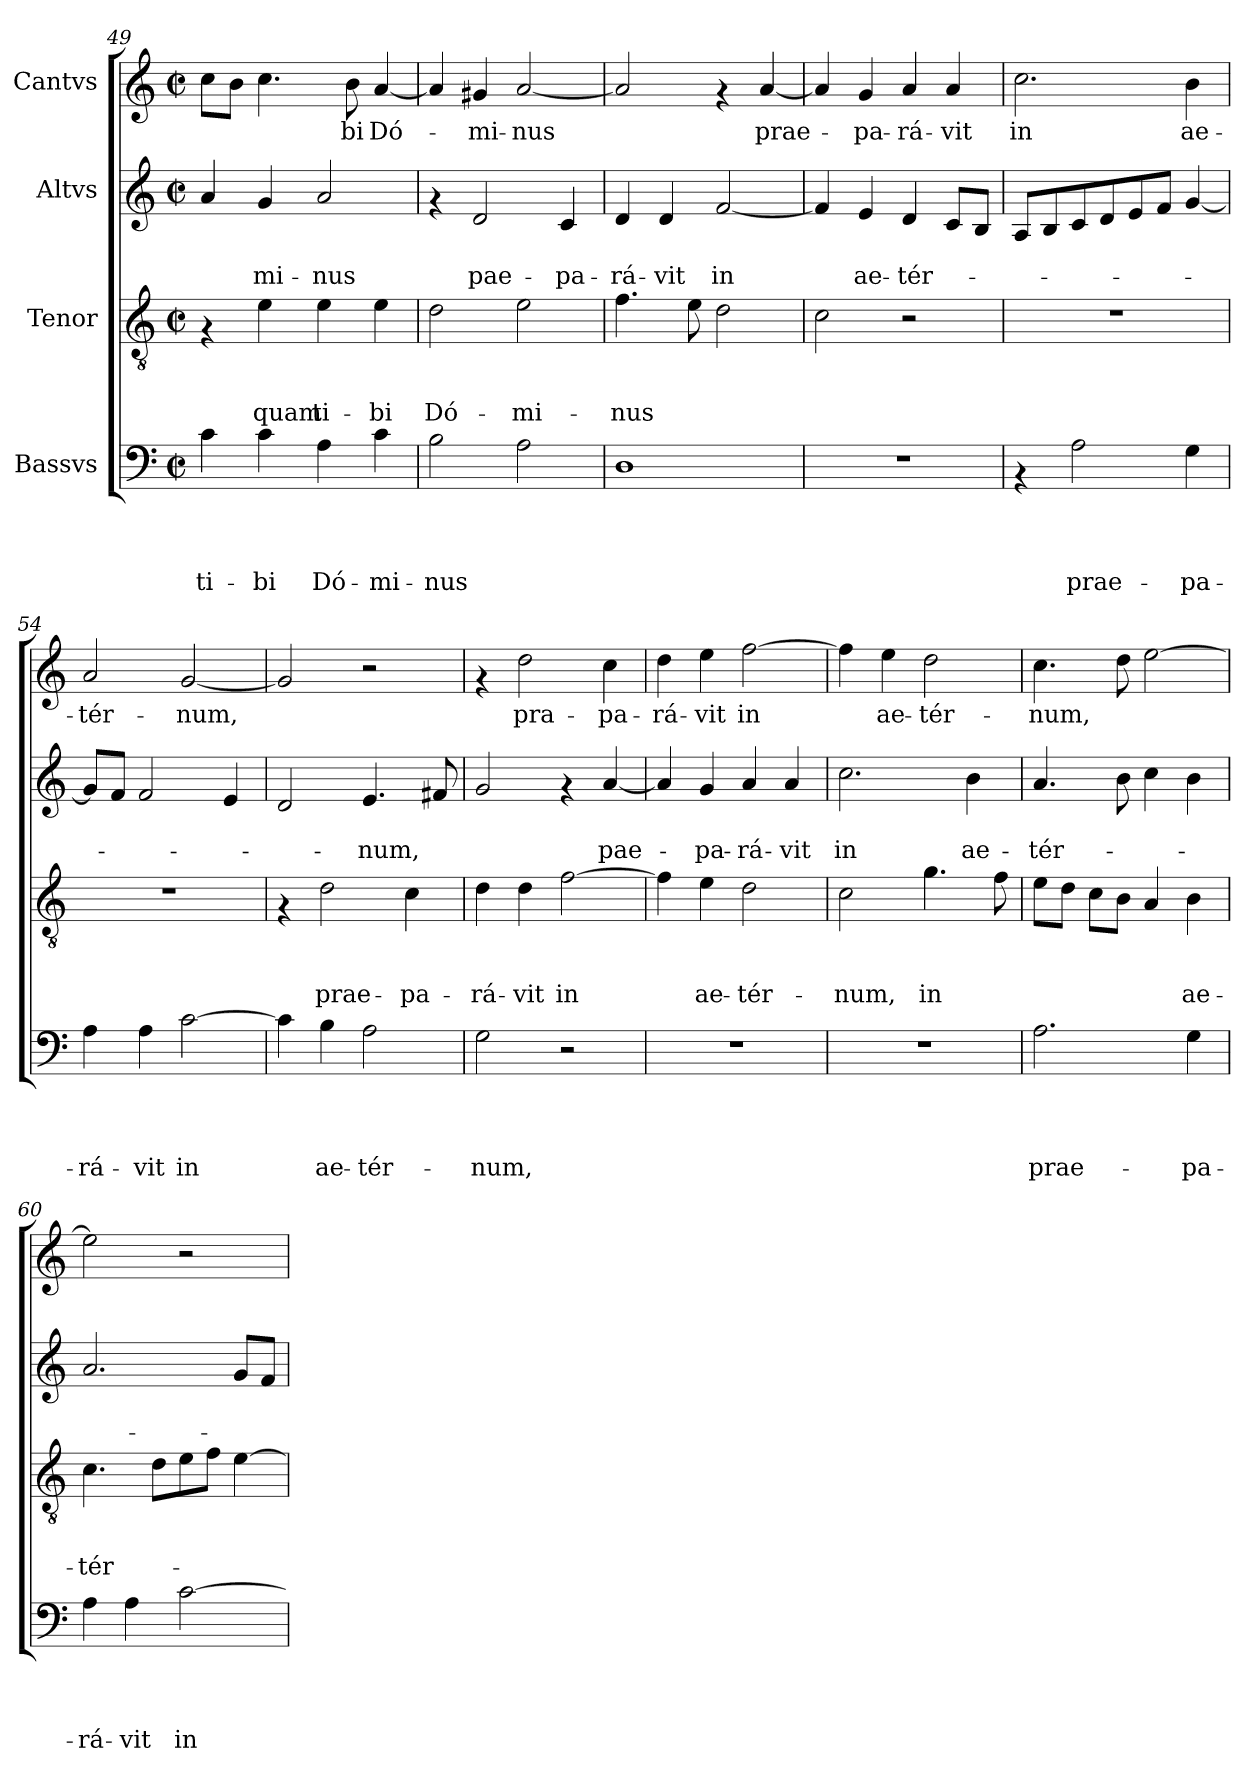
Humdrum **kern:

**kern	**text	**text	**text	**text	**kern	**text	**text	**text	**kern	**text	**text	**kern	**text
*part4	*part4	*part4	*part4	*part4	*part3	*part3	*part3	*part3	*part2	*part2	*part2	*part1	*part1
*staff4	*staff4	*staff4	*staff4	*staff4	*staff3	*staff3	*staff3	*staff3	*staff2	*staff2	*staff2	*staff1	*staff1
*I"Bassvs	*	*	*	*	*I"Tenor	*	*	*	*I"Altvs	*	*	*I"Cantvs	*
!!LO:PB:g=z
*clefF4	*	*	*	*	*clefGv2	*	*	*	*clefG2	*	*	*clefG2	*
*k[]	*	*	*	*	*k[]	*	*	*	*k[]	*	*	*k[]	*
*C:	*	*	*	*	*C:	*	*	*	*C:	*	*	*C:	*
*M2/2	*	*	*	*	*M2/2	*	*	*	*M2/2	*	*	*M2/2	*
*met(c|)	*	*	*	*	*met(c|)	*	*	*	*met(c|)	*	*	*met(c|)	*
=49	=49	=49	=49	=49	=49	=49	=49	=49	=49	=49	=49	=49	=49
!	!	!	!	!LO:LY:b	!	!	!	!	!	!	!	!	!
4c\	.	.	.	ti-	4rF	.	.	.	4a/	.	.	8cc\L	.
.	.	.	.	.	.	.	.	.	.	.	.	8b\J	.
!	!	!	!	!LO:LY:b	!	!	!	!LO:LY:b	!	!	!LO:LY:b	!	!
4c\	.	.	.	-bi	4e\	.	.	quam	4g/	.	-mi-	4.cc\	.
!	!	!	!	!LO:LY:b	!	!	!	!LO:LY:b	!	!	!LO:LY:b	!	!
4A\	.	.	.	Dó-	4e\	.	.	ti-	2a/	.	-nus	.	.
!	!	!	!	!	!	!	!	!	!	!	!	!	!LO:LY:b
.	.	.	.	.	.	.	.	.	.	.	.	8b\	-bi
!	!	!	!	!LO:LY:b	!	!	!	!LO:LY:b	!	!	!	!	!LO:LY:b
4c\	.	.	.	-mi-	4e\	.	.	-bi	.	.	.	[<4a/	Dó-
=50	=50	=50	=50	=50	=50	=50	=50	=50	=50	=50	=50	=50	=50
!	!	!	!	!LO:LY:b	!	!	!	!LO:LY:b	!	!	!	!	!
2B\	.	.	.	-nus	2d\	.	.	Dó-	4rf	.	.	4a/]	.
!	!	!	!	!	!	!	!	!	!	!	!LO:LY:b	!	!LO:LY:b
.	.	.	.	.	.	.	.	.	2d/	.	pae-	4g#X/	-mi-
!	!	!	!	!	!	!	!	!LO:LY:b	!	!	!	!	!LO:LY:b
2A\	.	.	.	.	2e\	.	.	-mi-	.	.	.	[<2a/	-nus
!	!	!	!	!	!	!	!	!	!	!	!LO:LY:b	!	!
.	.	.	.	.	.	.	.	.	4c/	.	-pa-	.	.
=51	=51	=51	=51	=51	=51	=51	=51	=51	=51	=51	=51	=51	=51
!	!	!	!	!	!	!	!	!LO:LY:b	!	!	!LO:LY:b	!	!
1D	.	.	.	.	4.f\	.	.	-nus	4d/	.	-rá-	2a/]	.
!	!	!	!	!	!	!	!	!	!	!	!LO:LY:b	!	!
.	.	.	.	.	.	.	.	.	4d/	.	-vit	.	.
.	.	.	.	.	8e\	.	.	.	.	.	.	.	.
!	!	!	!	!	!	!	!	!	!	!	!LO:LY:b	!	!
.	.	.	.	.	2d\	.	.	.	[<2f/	.	in	4rf	.
!	!	!	!	!	!	!	!	!	!	!	!	!	!LO:LY:b
.	.	.	.	.	.	.	.	.	.	.	.	[<4a/	prae-
=52	=52	=52	=52	=52	=52	=52	=52	=52	=52	=52	=52	=52	=52
1r	.	.	.	.	2c\	.	.	.	4f/]	.	.	4a/]	.
!	!	!	!	!	!	!	!	!	!	!	!LO:LY:b	!	!LO:LY:b
.	.	.	.	.	.	.	.	.	4e/	.	ae-	4g/	-pa-
!	!	!	!	!	!	!	!	!	!	!	!LO:LY:b	!	!LO:LY:b
.	.	.	.	.	2r	.	.	.	4d/	.	-tér-	4a/	-rá-
!	!	!	!	!	!	!	!	!	!	!	!	!	!LO:LY:b
.	.	.	.	.	.	.	.	.	8c/L	.	.	4a/	-vit
.	.	.	.	.	.	.	.	.	8B/J	.	.	.	.
=53	=53	=53	=53	=53	=53	=53	=53	=53	=53	=53	=53	=53	=53
!	!	!	!	!	!	!	!	!	!	!	!	!	!LO:LY:b
4rAA	.	.	.	.	1r	.	.	.	8A/L	.	.	2.cc\	in
.	.	.	.	.	.	.	.	.	8B/	.	.	.	.
!	!	!	!	!LO:LY:b	!	!	!	!	!	!	!	!	!
2A\	.	.	.	prae-	.	.	.	.	8c/	.	.	.	.
.	.	.	.	.	.	.	.	.	8d/	.	.	.	.
.	.	.	.	.	.	.	.	.	8e/	.	.	.	.
.	.	.	.	.	.	.	.	.	8f/J	.	.	.	.
!	!	!	!	!LO:LY:b	!	!	!	!	!	!	!	!	!LO:LY:b
4G\	.	.	.	-pa-	.	.	.	.	[<4g/	.	.	4b\	ae-
=54	=54	=54	=54	=54	=54	=54	=54	=54	=54	=54	=54	=54	=54
!	!	!	!	!LO:LY:b	!	!	!	!	!	!	!	!	!LO:LY:b
4A\	.	.	.	-rá-	1r	.	.	.	8g/L]	.	.	2a/	-tér-
.	.	.	.	.	.	.	.	.	8f/J	.	.	.	.
!	!	!	!	!LO:LY:b	!	!	!	!	!	!	!	!	!
4A\	.	.	.	-vit	.	.	.	.	2f/	.	.	.	.
!	!	!	!	!LO:LY:b	!	!	!	!	!	!	!	!	!LO:LY:b
[>2c\	.	.	.	in	.	.	.	.	.	.	.	[>2g/	-num,
.	.	.	.	.	.	.	.	.	4e/	.	.	.	.
!!LO:PB:g=z
=55	=55	=55	=55	=55	=55	=55	=55	=55	=55	=55	=55	=55	=55
4c\]	.	.	.	.	4rF	.	.	.	2d/	.	.	2g/]	.
!	!	!	!	!LO:LY:b	!	!	!	!LO:LY:b	!	!	!	!	!
4B\	.	.	.	ae-	2d\	.	.	prae-	.	.	.	.	.
!	!	!	!	!LO:LY:b	!	!	!	!	!	!	!LO:LY:b	!	!
2A\	.	.	.	-tér-	.	.	.	.	4.e/	.	-num,	2r	.
!	!	!	!	!	!	!	!	!LO:LY:b	!	!	!	!	!
.	.	.	.	.	4c\	.	.	-pa-	.	.	.	.	.
.	.	.	.	.	.	.	.	.	8f#X/	.	.	.	.
=56	=56	=56	=56	=56	=56	=56	=56	=56	=56	=56	=56	=56	=56
!	!	!	!	!LO:LY:b	!	!	!	!LO:LY:b	!	!	!	!	!
2G\	.	.	.	-num,	4d\	.	.	-rá-	2g/	.	.	4rf	.
!	!	!	!	!	!	!	!	!LO:LY:b	!	!	!	!	!LO:LY:b
.	.	.	.	.	4d\	.	.	-vit	.	.	.	2dd\	pra-
!	!	!	!	!	!	!	!	!LO:LY:b	!	!	!	!	!
2r	.	.	.	.	[>2f\	.	.	in	4rf	.	.	.	.
!	!	!	!	!	!	!	!	!	!	!	!LO:LY:b	!	!LO:LY:b
.	.	.	.	.	.	.	.	.	[<4a/	.	pae-	4cc\	-pa-
=57	=57	=57	=57	=57	=57	=57	=57	=57	=57	=57	=57	=57	=57
!	!	!	!	!	!	!	!	!	!	!	!	!	!LO:LY:b
1r	.	.	.	.	4f\]	.	.	.	4a/]	.	.	4dd\	-rá-
!	!	!	!	!	!	!	!	!LO:LY:b	!	!	!LO:LY:b	!	!LO:LY:b
.	.	.	.	.	4e\	.	.	ae-	4g/	.	-pa-	4ee\	-vit
!	!	!	!	!	!	!	!	!LO:LY:b	!	!	!LO:LY:b	!	!LO:LY:b
.	.	.	.	.	2d\	.	.	-tér-	4a/	.	-rá-	[>2ff\	in
!	!	!	!	!	!	!	!	!	!	!	!LO:LY:b	!	!
.	.	.	.	.	.	.	.	.	4a/	.	-vit	.	.
=58	=58	=58	=58	=58	=58	=58	=58	=58	=58	=58	=58	=58	=58
!	!	!	!	!	!	!	!	!LO:LY:b	!	!	!LO:LY:b	!	!
1r	.	.	.	.	2c\	.	.	-num,	2.cc\	.	in	4ff\]	.
!	!	!	!	!	!	!	!	!	!	!	!	!	!LO:LY:b
.	.	.	.	.	.	.	.	.	.	.	.	4ee\	ae-
!	!	!	!	!	!	!	!	!LO:LY:b	!	!	!	!	!LO:LY:b
.	.	.	.	.	4.g\	.	.	in	.	.	.	2dd\	-tér-
!	!	!	!	!	!	!	!	!	!	!	!LO:LY:b	!	!
.	.	.	.	.	.	.	.	.	4b\	.	ae-	.	.
.	.	.	.	.	8f\	.	.	.	.	.	.	.	.
=59	=59	=59	=59	=59	=59	=59	=59	=59	=59	=59	=59	=59	=59
!	!	!	!	!LO:LY:b	!	!	!	!	!	!	!LO:LY:b	!	!LO:LY:b
2.A\	.	.	.	prae-	8e\L	.	.	.	4.a/	.	-tér-	4.cc\	-num,
.	.	.	.	.	8d\J	.	.	.	.	.	.	.	.
.	.	.	.	.	8c\L	.	.	.	.	.	.	.	.
.	.	.	.	.	8B\J	.	.	.	8b\	.	.	8dd\	.
.	.	.	.	.	4A/	.	.	.	4cc\	.	.	[>2ee\	.
!	!	!	!	!LO:LY:b	!	!	!	!LO:LY:b	!	!	!	!	!
4G\	.	.	.	-pa-	4B\	.	.	ae-	4b\	.	.	.	.
=60	=60	=60	=60	=60	=60	=60	=60	=60	=60	=60	=60	=60	=60
!	!	!	!	!LO:LY:b	!	!	!	!LO:LY:b	!	!	!	!	!
4A\	.	.	.	-rá-	4.c\	.	.	-tér-	2.a/	.	.	2ee\]	.
!	!	!	!	!LO:LY:b	!	!	!	!	!	!	!	!	!
4A\	.	.	.	-vit	.	.	.	.	.	.	.	.	.
.	.	.	.	.	8d\L	.	.	.	.	.	.	.	.
!	!	!	!	!LO:LY:b	!	!	!	!	!	!	!	!	!
[<2c\	.	.	.	in	8e\	.	.	.	.	.	.	2r	.
.	.	.	.	.	8f\J	.	.	.	.	.	.	.	.
.	.	.	.	.	[<4e\	.	.	.	8g/L	.	.	.	.
.	.	.	.	.	.	.	.	.	8f/J	.	.	.	.
=	=	=	=	=	=	=	=	=	=	=	=	=	=
*-	*-	*-	*-	*-	*-	*-	*-	*-	*-	*-	*-	*-	*-
